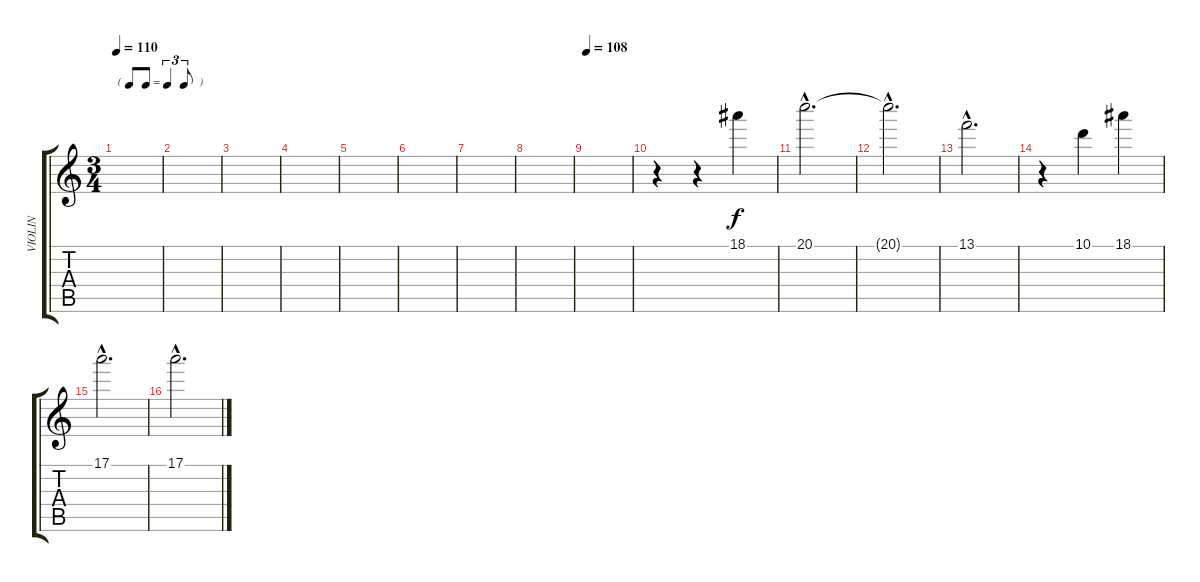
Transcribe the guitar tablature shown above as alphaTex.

\track ("VIOLIN" "VIOLIN") {instrument electricguitarclean}
\staff {score tabs}
\tuning (E4 B3 G3 D3 A2 E2) {hide}
\ts (3 4)
\tf triplet8th
\tempo 110
\clef g2
\ks c
|
|
|
|
|
|
|
|
\tempo 108
|
r.4{volume 4 instrument viola} r.4 18.1.4 |
20.1{hac}.2{d} |
20.1{hac t}.2{d} |
13.1{hac}.2{d} |
r.4 10.1.4 18.1.4 |
17.1{hac}.2{d} |
17.1{hac}.2{d}
